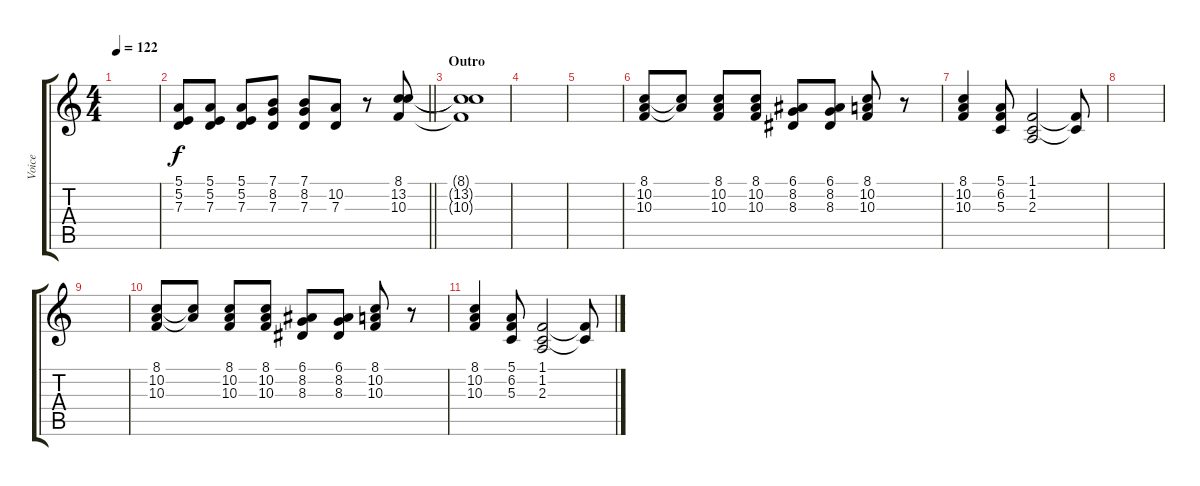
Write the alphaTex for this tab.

\track ("Voice" "Voice") {instrument voiceoohs}
\staff {score tabs}
\tuning (E4 B3 G3 D3 A2 E2) {hide}
\ts (4 4)
\tempo 122
\clef g2
\ks c
|
\barLineRight lightlight
(5.1 5.2 7.3).8 (5.1 5.2 7.3).8 (5.1 5.2 7.3).8 (7.1 8.2 7.3).8 (7.1 8.2 7.3).8 (10.2 7.3).8 r.8 (8.1 13.2 10.3).8 |
\section ("" "Outro")
(8.1{t} 13.2{t} 10.3{t}).1 |
|
|
(8.1 10.2 10.3).8 (8.1{t} 10.2{t}).8 (8.1 10.2 10.3).8 (8.1 10.2 10.3).8 (6.1 8.2 8.3).8 (6.1 8.2 8.3).8 (8.1 10.2 10.3).8 r.8 |
(8.1 10.2 10.3).4 (5.1 6.2 5.3).8 (1.1 1.2 2.3).2 (1.1{t} 1.2{t}).8 |
|
|
(8.1 10.2 10.3).8 (8.1{t} 10.2{t}).8 (8.1 10.2 10.3).8 (8.1 10.2 10.3).8 (6.1 8.2 8.3).8 (6.1 8.2 8.3).8 (8.1 10.2 10.3).8 r.8 |
(8.1 10.2 10.3).4 (5.1 6.2 5.3).8 (1.1 1.2 2.3).2 (1.1{t} 1.2{t}).8
